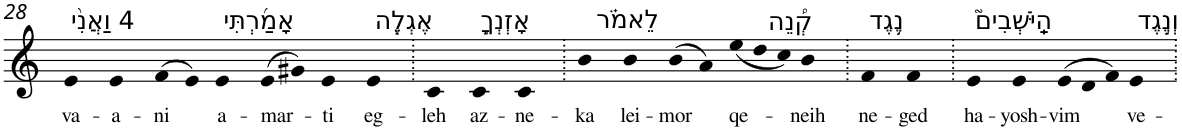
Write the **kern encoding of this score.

**kern	**text
*part1	*part1
*staff1	*staff1
*I"Piano	*
*I'Pno	*
!!LO:PB:g=z
*clefG2	*
*k[]	*
=28	=28
!LO:TX:a:t=4 וַאֲנִ֨י	!
!	!LO:LY:b
4e	va-
!	!LO:LY:b
4e	-a-
!	!LO:LY:b
(>8f	-ni
8e)	.
!LO:TX:a:t=אָמַ֜רְתִּי	!
!	!LO:LY:b
4e	a-
!	!LO:LY:b
(>8e	-mar-
8g#X)	.
!	!LO:LY:b
4e	-ti
!LO:TX:a:t=אֶגְלֶ֧ה	!
!	!LO:LY:b
4e	eg-
=29.	=29.
!	!LO:LY:b
4c	-leh
!LO:TX:a:t=אָזְנְךָ֣	!
!	!LO:LY:b
4c	az-
!	!LO:LY:b
4c	-ne-
=30.	=30.
!	!LO:LY:b
4b	-ka
!LO:TX:a:t=לֵאמֹ֗ר	!
!	!LO:LY:b
4b	lei-
!	!LO:LY:b
(>8b	-mor
8a)	.
*Xtuplet	*
!LO:TX:a:t=קְ֠נֵה	!
!	!LO:LY:b
(<12ee	qe-
12dd	.
12cc)	.
!	!LO:LY:b
4b	-neih
=31.	=31.
!LO:TX:a:t=נֶ֥גֶד	!
!	!LO:LY:b
4f	ne-
!	!LO:LY:b
4f	-ged
=32.	=32.
!LO:TX:a:t=הַֽיֹּשְׁבִים֮	!
!	!LO:LY:b
4e	ha-
!	!LO:LY:b
4e	-yosh-
!	!LO:LY:b
(>12e	-vim
12d	.
12f)	.
!LO:TX:a:t=וְנֶ֣גֶד	!
!	!LO:LY:b
4e	ve-
=.	=.
*-	*-
